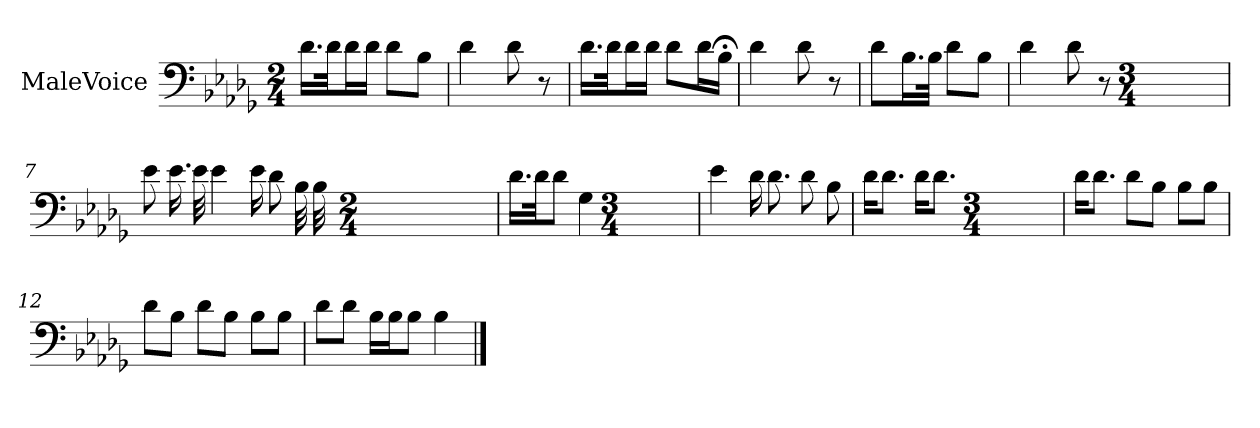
**kern
*part1
*staff1
*I"MaleVoice
*clefF4
*k[b-e-a-d-g-]
*M2/4
*MM58
=1
16.d-\LL
32d-\Jk
16d-\L
16d-\JJ
8d-\L
8B-\J
=2
4d-
8d-
8r
=3
16.d-\LL
32d-\Jk
16d-\L
16d-\JJ
8d-\L
16d-\L
16B-;<\JJ
=4
4d-
8d-
8r
=5
8d-\L
16.B-\L
32B-\JJk
8d-\L
8B-\J
=6
4d-
8d-
8r
*M3/4
=7
8e-
16.e-
32e-
4e-
16e-
8d-
32B-
32B-
*M2/4
=8
16.d-\LL
32d-\Jk
8d-\J
4G-
*M3/4
=9
4e-
16d-
8.d-
8d-
8B-
=10
16d-\KL
8.d-\J
16d-\KL
8.d-\J
*M3/4
=11
16d-\KL
8.d-\J
8d-\L
8B-\J
8B-\L
8B-\J
=12
8d-\L
8B-\J
8d-\L
8B-\J
8B-\L
8B-\J
=13
8d-\L
8d-\J
16B-\LL
16B-\J
8B-\J
4B-
==
*-
